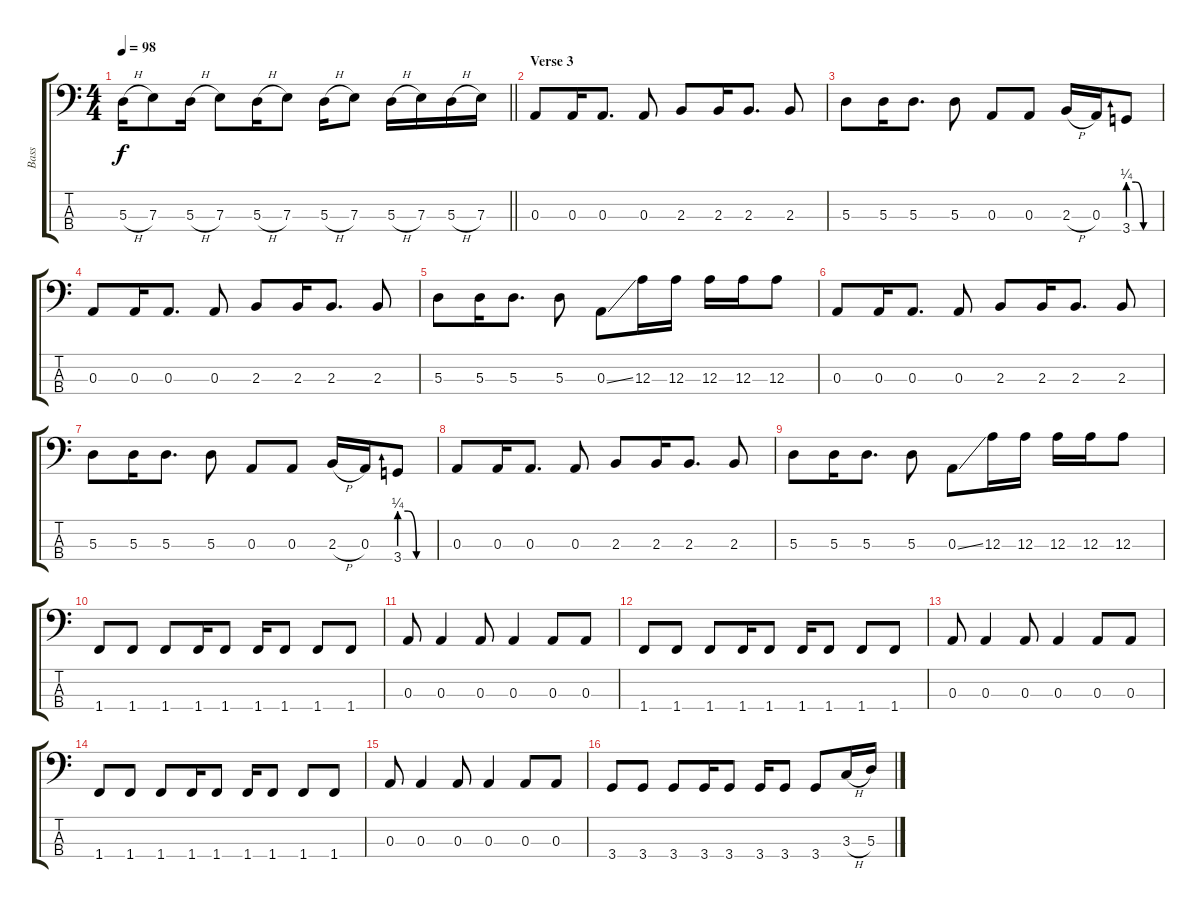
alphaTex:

\track ("Bass" "Bass") {instrument electricbassfinger}
\staff {score tabs}
\tuning (G2 D2 A1 E1) {hide}
\ts (4 4)
\tempo 98
\clef f4
\barLineRight lightlight
\ks c
5.3{h}.16{dy f} 7.3.8 5.3{h}.16 7.3.8 5.3{h}.16 7.3.8 5.3{h}.16 7.3.8 5.3{h}.16 7.3.16 5.3{h}.16 7.3.16 |
\section ("" "Verse 3")
0.3.8 0.3.16 0.3.8{d} 0.3.8 2.3.8 2.3.16 2.3.8{d} 2.3.8 |
5.3.8 5.3.16 5.3.8{d} 5.3.8 0.3.8 0.3.8 2.3{h}.16 0.3.16 3.4{be (custom 0 1 15 1 30 0 60 0)}.8 |
0.3.8 0.3.16 0.3.8{d} 0.3.8 2.3.8 2.3.16 2.3.8{d} 2.3.8 |
5.3.8 5.3.16 5.3.8{d} 5.3.8 0.3{ss}.8 12.3.16 12.3.16 12.3.16 12.3.16 12.3.8 |
0.3.8 0.3.16 0.3.8{d} 0.3.8 2.3.8 2.3.16 2.3.8{d} 2.3.8 |
5.3.8 5.3.16 5.3.8{d} 5.3.8 0.3.8 0.3.8 2.3{h}.16 0.3.16 3.4{be (custom 0 1 15 1 30 0 60 0)}.8 |
0.3.8 0.3.16 0.3.8{d} 0.3.8 2.3.8 2.3.16 2.3.8{d} 2.3.8 |
5.3.8 5.3.16 5.3.8{d} 5.3.8 0.3{ss}.8 12.3.16 12.3.16 12.3.16 12.3.16 12.3.8 |
1.4.8 1.4.8 1.4.8 1.4.16 1.4.8 1.4.16 1.4.8 1.4.8 1.4.8 |
0.3.8 0.3.4 0.3.8 0.3.4 0.3.8 0.3.8 |
1.4.8 1.4.8 1.4.8 1.4.16 1.4.8 1.4.16 1.4.8 1.4.8 1.4.8 |
0.3.8 0.3.4 0.3.8 0.3.4 0.3.8 0.3.8 |
1.4.8 1.4.8 1.4.8 1.4.16 1.4.8 1.4.16 1.4.8 1.4.8 1.4.8 |
0.3.8 0.3.4 0.3.8 0.3.4 0.3.8 0.3.8 |
3.4.8 3.4.8 3.4.8 3.4.16 3.4.8 3.4.16 3.4.8 3.4.8 3.3{h}.16 5.3.16
